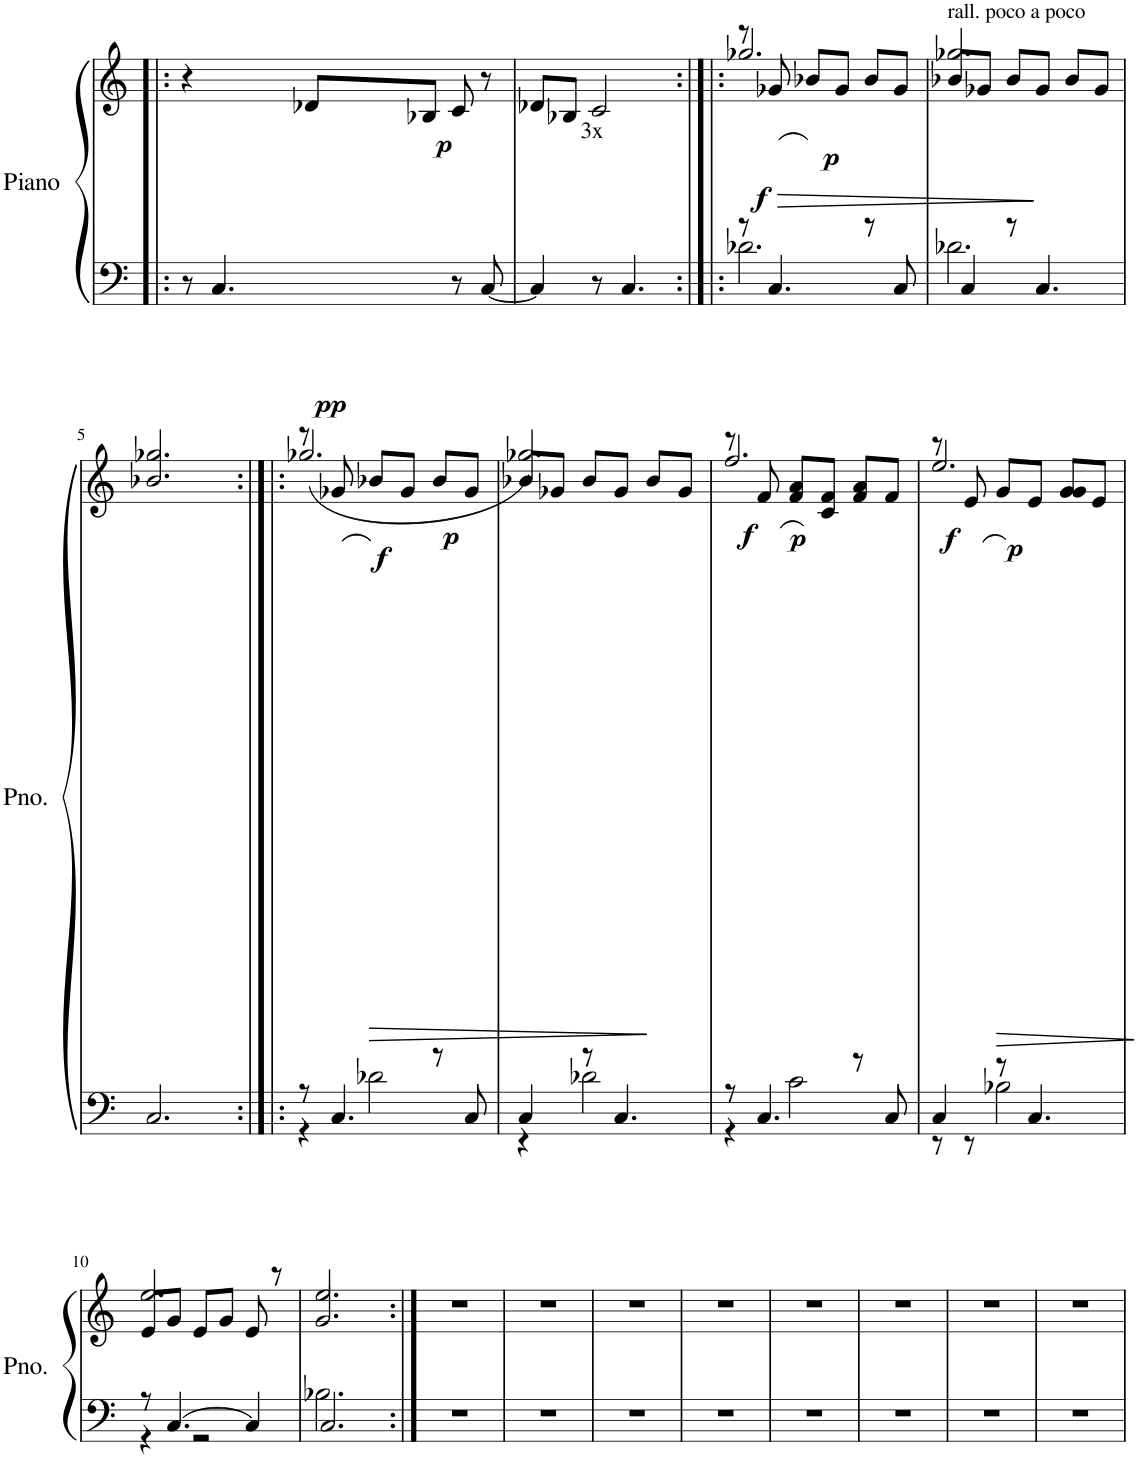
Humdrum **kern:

**kern	**kern	**text	**dynam
*part1	*part1	*part1	*part1
*staff2	*staff1	*staff1	*staff1/2
*I"Piano	*	*	*
*I'Pno.	*	*	*
*clefF4	*clefG2	*	*
*k[]	*k[]	*	*
=1!|:	=1!|:	=1!|:	=1!|:
8r	4r	.	.
!	!	!	!LO:DY:b=2
4.C/	.	.	pp
!	!	!	!LO:DY:b
.	8d-X/L	.	p
.	8B-X/J	.	.
8r	8c/	.	.
[8C/	8r	.	.
=2	=2	=2	=2
4C/]	8d-X/L	.	.
.	8B-X/J	.	.
!	!	!LO:LY:b	!
8r	2c/	3x	.
4.C/	.	.	.
=3:|!|:	=3:|!|:	=3:|!|:	=3:|!|:
*^	*	*	*
!	!	!	!	!LO:HP:b
*	*	*^	*	*
!	!	!	!	!	!LO:DY:n=1:b
8r	2.d-X\	8r	2.gg-X/	.	> f
!	!	!	!	!	!LO:DY:n=2:b
4.C/	.	(8g-X/	.	.	p
.	.	8b-X/L)	.	.	.
.	.	8g-/J	.	.	.
8r	.	8b-/L	.	.	.
8C/	.	8g-/J	.	.	.
*v	*v	*	*	*	*
*	*v	*v	*	*
.	.	.	]
=4	=4	=4	=4
*^	*^	*	*
!	!	!LO:TX:a:t=rall. poco a poco	!	!	!
4C/	2.d-X\	8b-X/L	2.gg-X/	.	.
.	.	8g-X/J	.	.	.
8r	.	8b-/L	.	.	.
4.C/	.	8g-/J	.	.	.
.	.	8b-/L	.	.	.
.	.	8g-/J	.	.	.
*v	*v	*	*	*	*
!!LO:LB:g=z	!!
=5	=5	=5	=5	=5
2.C/	2.b-X/	2.gg-X/	.	.
=6:|!|:	=6:|!|:	=6:|!|:	=6:|!|:	=6:|!|:
*^	*	*	*	*
!	!	!	!	!	!LO:DY:b
8r	4r	8r	(2.gg-X/	.	f
!	!	!	!	!	!LO:DY:b
4.C/	.	(8g-X/	.	.	p
!	!	!	!	!	!LO:HP:b
.	2d-X\	8b-X/L)	.	.	>
.	.	8g-/J	.	.	.
8r	.	8b-/L	.	.	.
8C/	.	8g-/J	.	.	.
*v	*v	*	*	*	*
*	*v	*v	*	*
.	.	.	]
=7	=7	=7	=7
*^	*^	*	*
4C/	4r	8b-X/L	2.gg-X/)	.	.
.	.	8g-X/J	.	.	.
8r	2d-X\	8b-/L	.	.	.
4.C/	.	8g-/J	.	.	.
.	.	8b-/L	.	.	.
.	.	8g-/J	.	.	.
=8	=8	=8	=8	=8	=8
!	!	!	!	!	!LO:DY:b
8r	4r	8r	2.ff/	.	f
!	!	!	!	!	!LO:DY:b
4.C/	.	(8f/	.	.	p
.	2c\	8f/ 8a/L)	.	.	.
.	.	8c/ 8f/J	.	.	.
8r	.	8f/ 8a/L	.	.	.
8C/	.	8f/J	.	.	.
=9	=9	=9	=9	=9	=9
!	!	!	!	!	!LO:DY:b
4C/	8r	8r	2.ee/	.	f
!	!	!	!	!	!LO:DY:b
.	8r	(8e/	.	.	p
!	!	!	!	!	!LO:HP:b
8r	2B-X\	8g/L)	.	.	>
4.C/	.	8e/J	.	.	.
.	.	8g/ 8g/ 8g/L	.	.	.
.	.	8e/J	.	.	.
*v	*v	*	*	*	*
*	*v	*v	*	*
.	.	.	]
!!LO:LB:g=z
=10	=10	=10	=10
*^	*^	*	*
8r	4r	8e/L	2.ee/	.	.
[4.C/	.	8g/J	.	.	.
.	2r	8e/L	.	.	.
.	.	8g/J	.	.	.
4C/]	.	8e/	.	.	.
.	.	8r	.	.	.
=11	=11	=11	=11	=11	=11
2.C/	2.B-X\	2.g/	2.ee/	.	.
*v	*v	*	*	*	*
*	*v	*v	*	*
=12:|!	=12:|!	=12:|!	=12:|!
2.r	1r	.	.
4ryy	.	.	.
=13	=13	=13	=13
2.r	1r	.	.
4ryy	.	.	.
=14	=14	=14	=14
2.r	1r	.	.
4ryy	.	.	.
=15	=15	=15	=15
2.r	1r	.	.
4ryy	.	.	.
=16	=16	=16	=16
2.r	1r	.	.
4ryy	.	.	.
=17	=17	=17	=17
2.r	1r	.	.
4ryy	.	.	.
=18	=18	=18	=18
2.r	1r	.	.
4ryy	.	.	.
=19	=19	=19	=19
2.r	1r	.	.
4ryy	.	.	.
=	=	=	=
*-	*-	*-	*-
